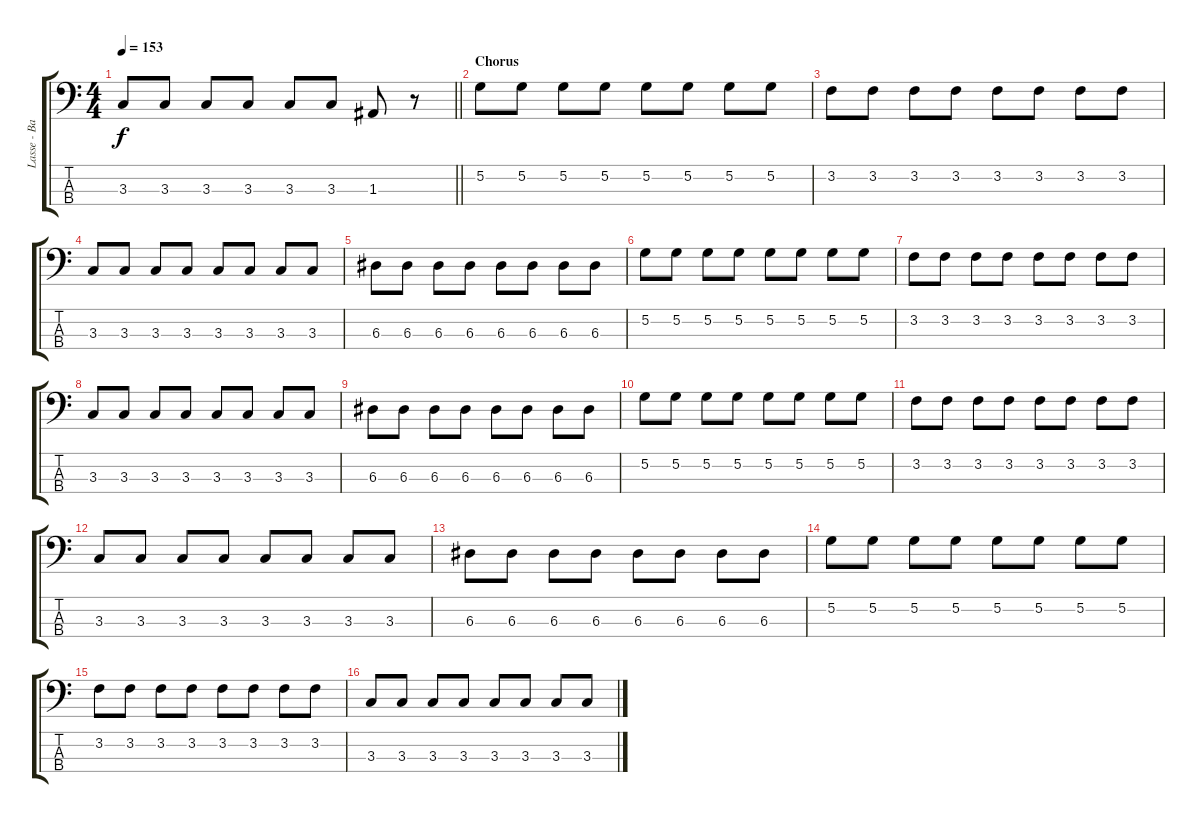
\track ("Lasse - Bass" "Lasse - Ba") {instrument electricbasspick}
\staff {score tabs}
\tuning (G2 D2 A1 D1) {hide}
\ts (4 4)
\tempo 153
\clef f4
\barLineRight lightlight
\ks c
3.3.8{dy f} 3.3.8 3.3.8 3.3.8 3.3.8 3.3.8 1.3.8 r.8 |
\section ("" "Chorus")
5.2.8 5.2.8 5.2.8 5.2.8 5.2.8 5.2.8 5.2.8 5.2.8 |
3.2.8 3.2.8 3.2.8 3.2.8 3.2.8 3.2.8 3.2.8 3.2.8 |
3.3.8 3.3.8 3.3.8 3.3.8 3.3.8 3.3.8 3.3.8 3.3.8 |
6.3.8 6.3.8 6.3.8 6.3.8 6.3.8 6.3.8 6.3.8 6.3.8 |
5.2.8 5.2.8 5.2.8 5.2.8 5.2.8 5.2.8 5.2.8 5.2.8 |
3.2.8 3.2.8 3.2.8 3.2.8 3.2.8 3.2.8 3.2.8 3.2.8 |
3.3.8 3.3.8 3.3.8 3.3.8 3.3.8 3.3.8 3.3.8 3.3.8 |
6.3.8 6.3.8 6.3.8 6.3.8 6.3.8 6.3.8 6.3.8 6.3.8 |
5.2.8 5.2.8 5.2.8 5.2.8 5.2.8 5.2.8 5.2.8 5.2.8 |
3.2.8 3.2.8 3.2.8 3.2.8 3.2.8 3.2.8 3.2.8 3.2.8 |
3.3.8 3.3.8 3.3.8 3.3.8 3.3.8 3.3.8 3.3.8 3.3.8 |
6.3.8 6.3.8 6.3.8 6.3.8 6.3.8 6.3.8 6.3.8 6.3.8 |
5.2.8 5.2.8 5.2.8 5.2.8 5.2.8 5.2.8 5.2.8 5.2.8 |
3.2.8 3.2.8 3.2.8 3.2.8 3.2.8 3.2.8 3.2.8 3.2.8 |
3.3.8 3.3.8 3.3.8 3.3.8 3.3.8 3.3.8 3.3.8 3.3.8
